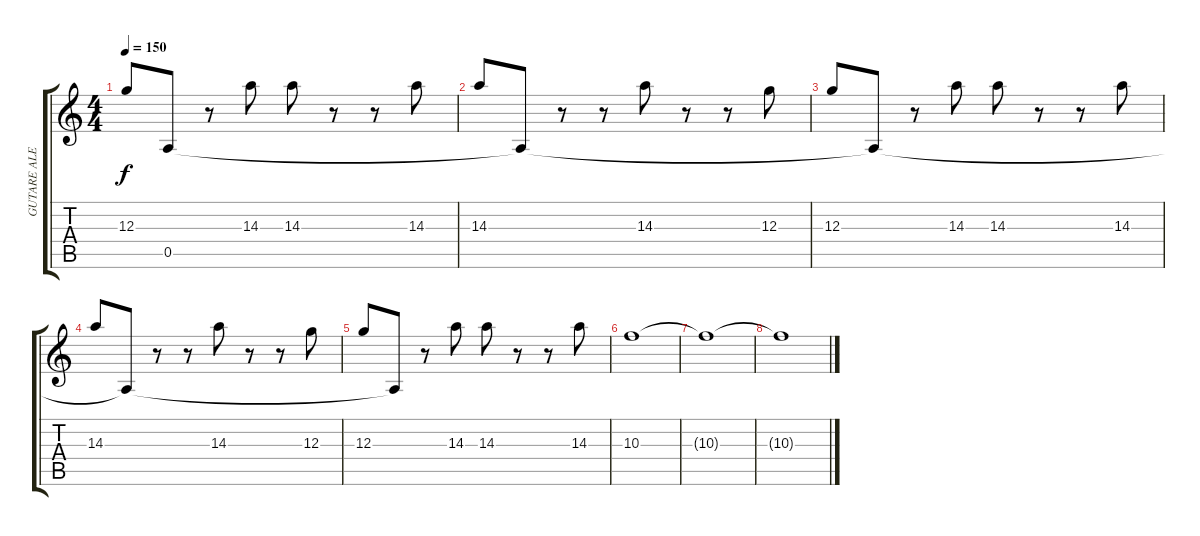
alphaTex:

\track ("GUTARE ALEX" "GUTARE ALE") {instrument electricguitarjazz}
\staff {score tabs}
\tuning (E4 B3 G3 D3 A2 E2) {hide}
\ts (4 4)
\tempo 150
\clef g2
\ks c
12.3.8{dy f} 0.5{t}.8 r.8 14.3.8 14.3.8 r.8 r.8 14.3.8 |
14.3.8 0.5{t}.8 r.8 r.8 14.3.8 r.8 r.8 12.3.8 |
12.3.8 0.5{t}.8 r.8 14.3.8 14.3.8 r.8 r.8 14.3.8 |
14.3.8 0.5{t}.8 r.8 r.8 14.3.8 r.8 r.8 12.3.8 |
12.3.8 0.5{t}.8 r.8 14.3.8 14.3.8 r.8 r.8 14.3.8 |
10.3.1 |
10.3{t}.1 |
10.3{t}.1
